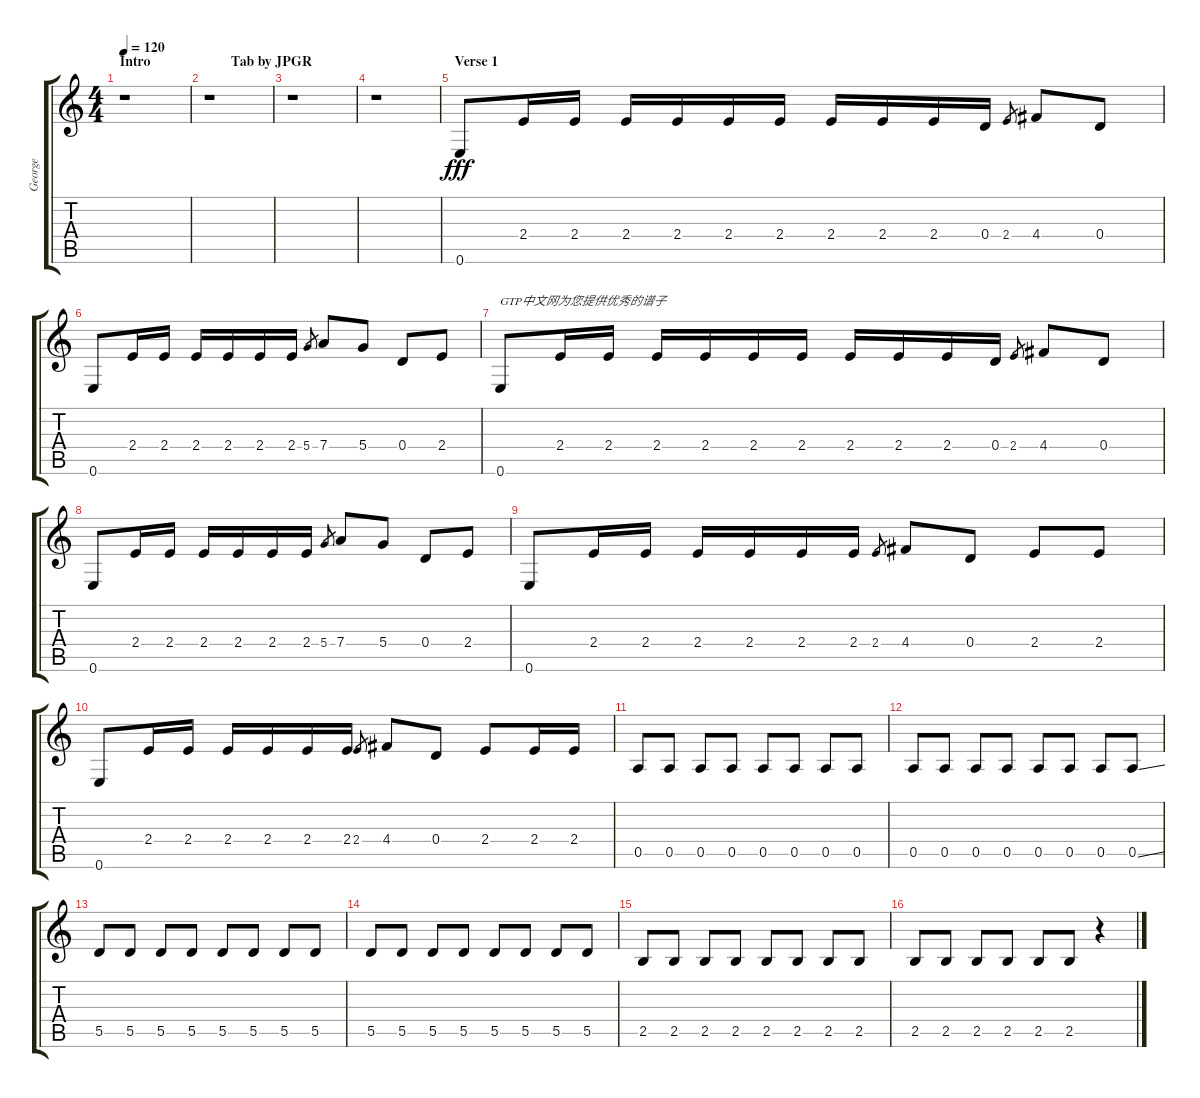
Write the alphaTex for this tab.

\track ("George" "George") {instrument overdrivenguitar}
\staff {score tabs}
\tuning (E4 B3 G3 D3 A2 E2) {hide}
\ts (4 4)
\section ("" "Intro                       Tab by JPGR")
\tempo 120
\clef g2
\ks c
r.1{dy fff instrument overdrivenguitar} |
r.1 |
r.1 |
r.1 |
\section ("" "Verse 1")
0.6.8{volume 11} 2.4.16 2.4.16 2.4.16 2.4.16 2.4.16 2.4.16 2.4.16 2.4.16 2.4.16 0.4.16 2.4.8{gr} 4.4.8 0.4.8 |
0.6.8 2.4.16 2.4.16 2.4.16 2.4.16 2.4.16 2.4.16 5.4.8{gr} 7.4.8 5.4.8 0.4.8 2.4.8 |
0.6.8{txt "GTP中文网为您提供优秀的谱子"} 2.4.16 2.4.16 2.4.16 2.4.16 2.4.16 2.4.16 2.4.16 2.4.16 2.4.16 0.4.16 2.4.8{gr} 4.4.8 0.4.8 |
0.6.8 2.4.16 2.4.16 2.4.16 2.4.16 2.4.16 2.4.16 5.4.8{gr} 7.4.8 5.4.8 0.4.8 2.4.8 |
0.6.8 2.4.16 2.4.16 2.4.16 2.4.16 2.4.16 2.4.16 2.4.8{gr} 4.4.8 0.4.8 2.4.8 2.4.8 |
0.6.8 2.4.16 2.4.16 2.4.16 2.4.16 2.4.16 2.4.16 2.4.8{gr} 4.4.8 0.4.8 2.4.8 2.4.16 2.4.16 |
0.5.8 0.5.8 0.5.8 0.5.8 0.5.8 0.5.8 0.5.8 0.5.8 |
0.5.8 0.5.8 0.5.8 0.5.8 0.5.8 0.5.8 0.5.8 0.5{ss}.8 |
5.5.8 5.5.8 5.5.8 5.5.8 5.5.8 5.5.8 5.5.8 5.5.8 |
5.5.8 5.5.8 5.5.8 5.5.8 5.5.8 5.5.8 5.5.8 5.5.8 |
2.5.8 2.5.8 2.5.8 2.5.8 2.5.8 2.5.8 2.5.8 2.5.8 |
2.5.8 2.5.8 2.5.8 2.5.8 2.5.8 2.5.8 r.4
